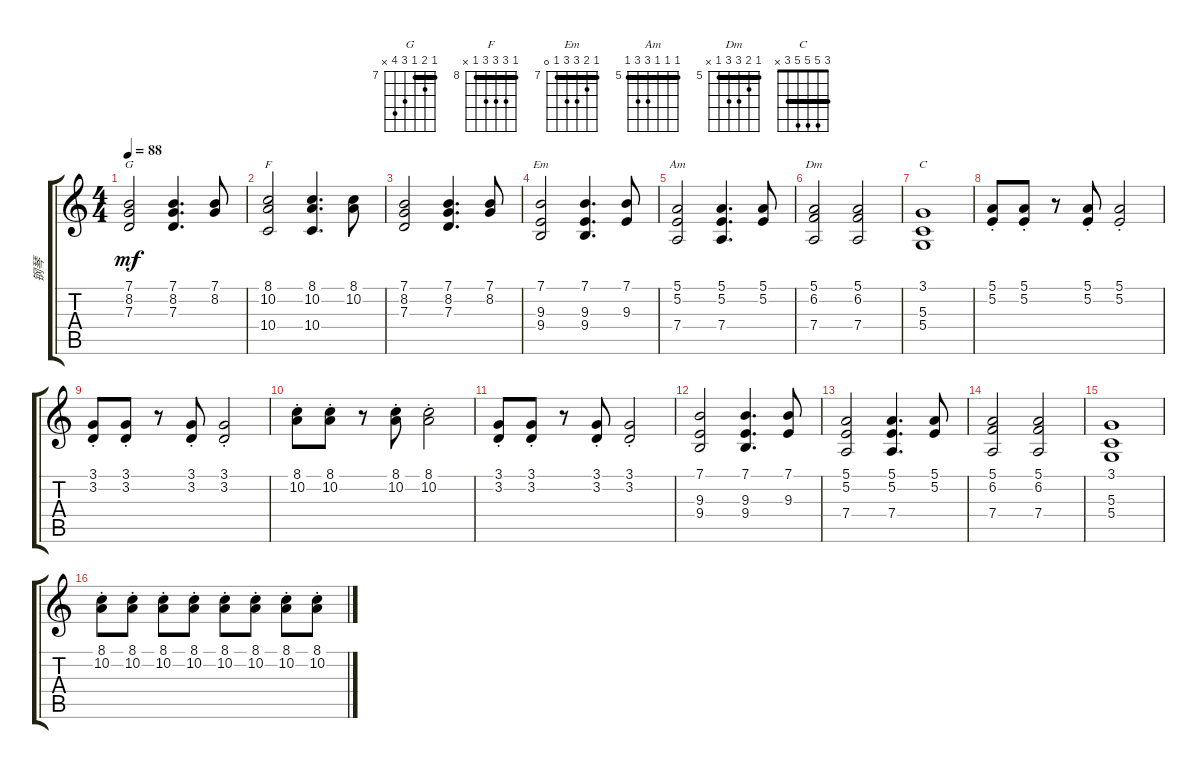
\track ("钢琴" "钢琴") {instrument electricgrandpiano}
\staff {score tabs}
\tuning (E4 B3 G3 D3 A2 E2) {hide}
\chord ("G" 7 8 7 9 10 x) {firstfret 7 barre 7}
\chord ("F" 8 10 10 10 8 x) {firstfret 8 barre 8}
\chord ("Em" 7 8 9 9 7 0) {firstfret 7 barre 7}
\chord ("Am" 5 5 5 7 7 5) {firstfret 5 barre 5}
\chord ("Dm" 5 6 7 7 5 x) {firstfret 5 barre 5}
\chord ("C" 3 5 5 5 3 x) {barre 3}
\ts (4 4)
\tempo 88
\clef g2
\ks c
(7.1 8.2 7.3).2{ch "G" dy mf} (7.1 8.2 7.3).4{d} (7.1 8.2).8 |
(8.1 10.2 10.4).2{ch "F"} (8.1 10.2 10.4).4{d} (8.1 10.2).8 |
(7.1 8.2 7.3).2 (7.1 8.2 7.3).4{d} (7.1 8.2).8 |
(7.1 9.3 9.4).2{ch "Em"} (7.1 9.3 9.4).4{d} (7.1 9.3).8 |
(5.1 5.2 7.4).2{ch "Am"} (5.1 5.2 7.4).4{d} (5.1 5.2).8 |
(5.1 6.2 7.4).2{ch "Dm"} (5.1 6.2 7.4).2 |
(3.1 5.3 5.4).1{ch "C"} |
(5.1{st} 5.2{st}).8 (5.1{st} 5.2{st}).8 r.8 (5.1{st} 5.2{st}).8 (5.1{st} 5.2{st}).2 |
(3.1{st} 3.2{st}).8 (3.1{st} 3.2{st}).8 r.8 (3.1{st} 3.2{st}).8 (3.1{st} 3.2{st}).2 |
(8.1{st} 10.2{st}).8 (8.1{st} 10.2{st}).8 r.8 (8.1{st} 10.2{st}).8 (8.1{st} 10.2{st}).2 |
(3.1{st} 3.2{st}).8 (3.1{st} 3.2{st}).8 r.8 (3.1{st} 3.2{st}).8 (3.1{st} 3.2{st}).2 |
(7.1 9.3 9.4).2 (7.1 9.3 9.4).4{d} (7.1 9.3).8 |
(5.1 5.2 7.4).2 (5.1 5.2 7.4).4{d} (5.1 5.2).8 |
(5.1 6.2 7.4).2 (5.1 6.2 7.4).2 |
(3.1 5.3 5.4).1 |
(8.1{st} 10.2{st}).8 (8.1{st} 10.2{st}).8 (8.1{st} 10.2{st}).8 (8.1{st} 10.2{st}).8 (8.1{st} 10.2{st}).8 (8.1{st} 10.2{st}).8 (8.1{st} 10.2{st}).8 (8.1{st} 10.2{st}).8
